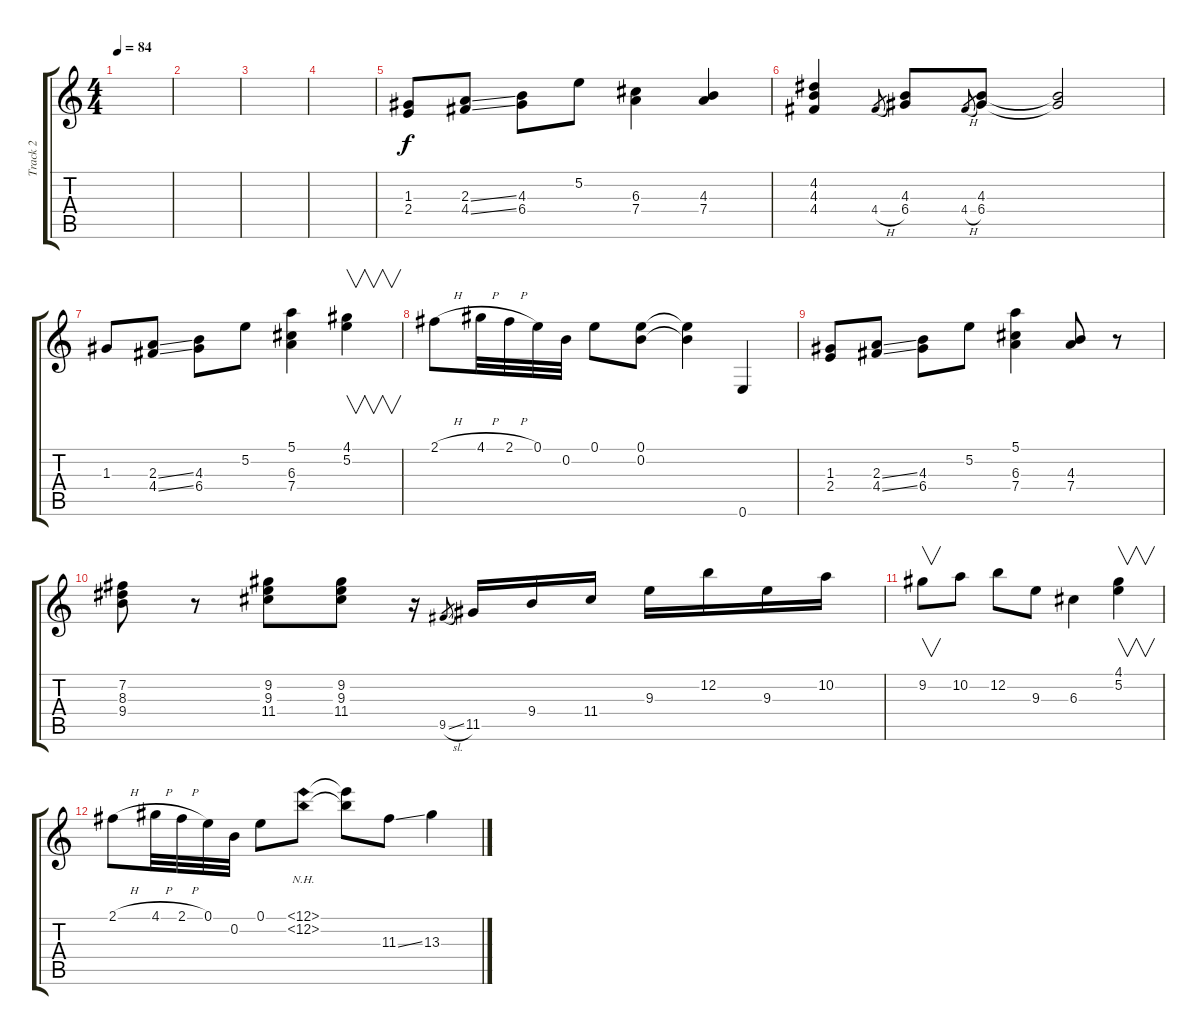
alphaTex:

\track ("Track 2" "Track 2") {instrument acousticguitarnylon}
\staff {score tabs}
\tuning (E4 B3 G3 D3 A2 E2) {hide}
\ts (4 4)
\tempo 84
\clef g2
\ks c
|
|
|
|
(1.3 2.4).8 (2.3{ss} 4.4{ss}).8 (4.3 6.4).8 5.2.8 (6.3 7.4).4 (4.3 7.4).4 |
(4.2 4.3 4.4).4{dy f} 4.4{h}.8{gr} (4.3 6.4).8 4.4{h}.8{gr} (4.3 6.4).8 (4.3{t} 6.4{t}).2 |
1.3.8 (2.3{ss} 4.4{ss}).8 (4.3 6.4).8 5.2.8 (5.1 6.3 7.4).4 (4.1 5.2).4{v} |
2.1{h}.8 4.1{h}.32 2.1{h}.32 0.1.32 0.2.32 0.1.8 (0.1 0.2).8 (0.1{t} 0.2{t}).4 0.6.4 |
(1.3 2.4).8 (2.3{ss} 4.4{ss}).8 (4.3 6.4).8 5.2.8 (5.1 6.3 7.4).4 (4.3 7.4).8 r.8 |
(7.2 8.3 9.4).8 r.8 (9.2 9.3 11.4).8 (9.2 9.3 11.4).8 r.16 9.5{sl}.8{gr} 11.5.16 9.4.16 11.4.16 9.3.16 12.2.16 9.3.16 10.2.16 |
9.2.8{v} 10.2.8 12.2.8 9.3.8 6.3.4 (4.1 5.2).4{v} |
2.1{h}.8 4.1{h}.32 2.1{h}.32 0.1.32 0.2.32 0.1.8 (12.1{nh} 12.2{nh}).8 (12.1{t} 12.2{t}).8 11.3{ss}.8 13.3.4
